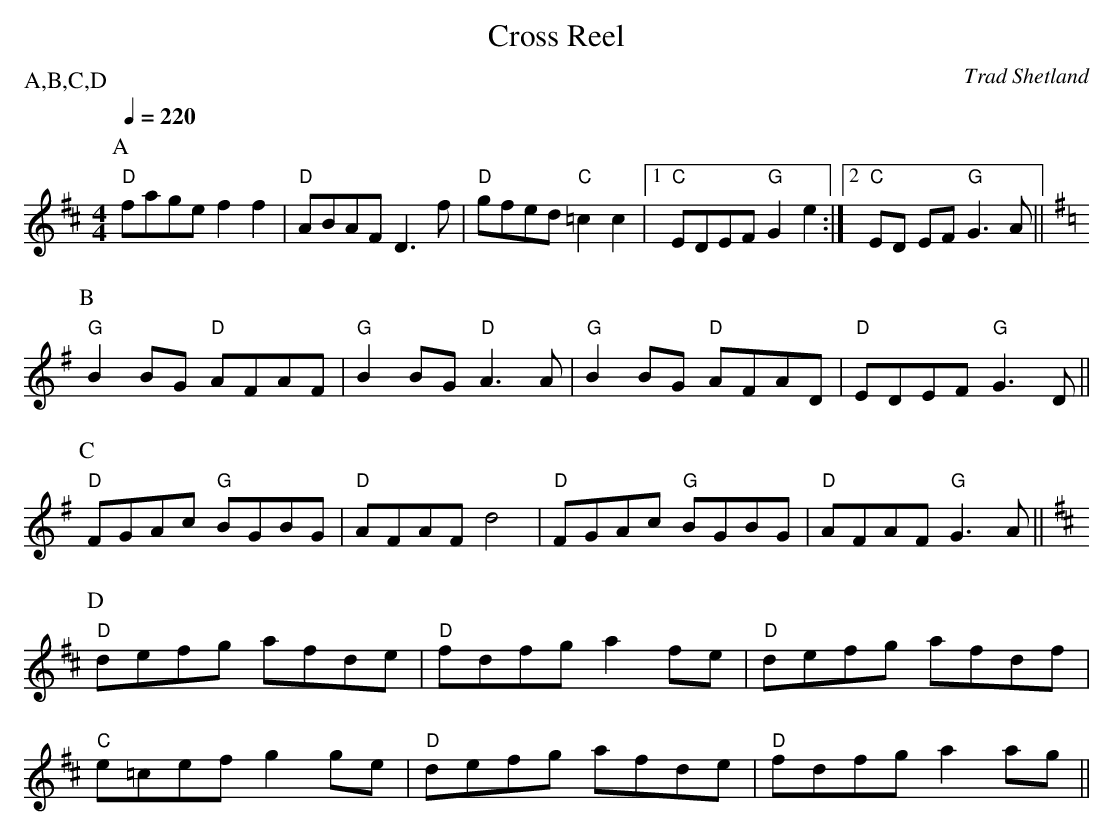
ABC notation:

X:1
T:Cross Reel
M:4/4
L:1/8
Q:1/4=220
C:Trad Shetland
P:A,B,C,D
K:D
K:D
P:A
"D"fage f2 f2|"D"ABAF D3 f|"D"gfed "C"=c2 c2|[1"C"EDEF "G"G2 e2:|[2"C"ED
EF "G"G3 A||!
K:G
P:B
"G"B2 BG "D"AFAF|"G"B2 BG "D"A3 A|"G"B2 BG "D"AFAD|"D"EDEF "G"G3 D||!
K:G
P:C
"D"FGAc "G"BGBG|"D"AFAF d4|"D"FGAc "G"BGBG|"D"AFAF "G"G3 A||!
K:D
P:D
"D"defg afde|"D"fdfg a2 fe|"D"defg afdf|!
"C"e=cef g2 ge|"D"defg afde|"D"fdfg a2 ag||!
